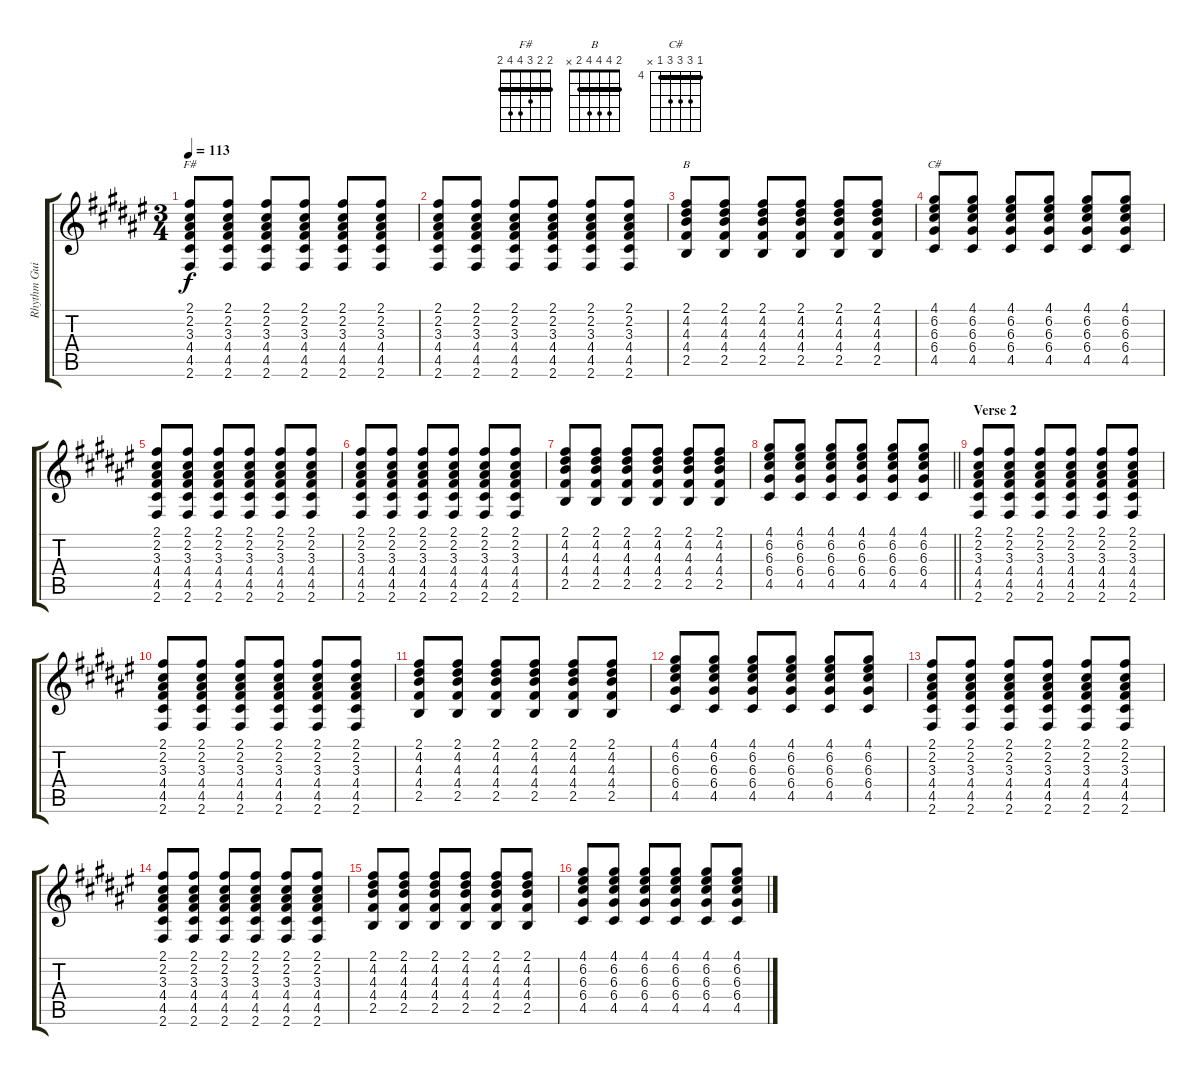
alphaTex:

\track ("Rhythm Guitar" "Rhythm Gui") {instrument acousticguitarsteel}
\staff {score tabs}
\tuning (E4 B3 G3 D3 A2 E2) {hide}
\chord ("F#" 2 2 3 4 4 2) {barre 2}
\chord ("B" 2 4 4 4 2 x) {barre 2}
\chord ("C#" 4 6 6 6 4 x) {firstfret 4 barre 4}
\ts (3 4)
\tempo 113
\clef g2
\ks f#
(2.1 2.2 3.3 4.4 4.5 2.6).8{ch "F#" dy f} (2.1 2.2 3.3 4.4 4.5 2.6).8 (2.1 2.2 3.3 4.4 4.5 2.6).8 (2.1 2.2 3.3 4.4 4.5 2.6).8 (2.1 2.2 3.3 4.4 4.5 2.6).8 (2.1 2.2 3.3 4.4 4.5 2.6).8 |
(2.1 2.2 3.3 4.4 4.5 2.6).8 (2.1 2.2 3.3 4.4 4.5 2.6).8 (2.1 2.2 3.3 4.4 4.5 2.6).8 (2.1 2.2 3.3 4.4 4.5 2.6).8 (2.1 2.2 3.3 4.4 4.5 2.6).8 (2.1 2.2 3.3 4.4 4.5 2.6).8 |
(2.1 4.2 4.3 4.4 2.5).8{ch "B"} (2.1 4.2 4.3 4.4 2.5).8 (2.1 4.2 4.3 4.4 2.5).8 (2.1 4.2 4.3 4.4 2.5).8 (2.1 4.2 4.3 4.4 2.5).8 (2.1 4.2 4.3 4.4 2.5).8 |
(4.1 6.2 6.3 6.4 4.5).8{ch "C#"} (4.1 6.2 6.3 6.4 4.5).8 (4.1 6.2 6.3 6.4 4.5).8 (4.1 6.2 6.3 6.4 4.5).8 (4.1 6.2 6.3 6.4 4.5).8 (4.1 6.2 6.3 6.4 4.5).8 |
(2.1 2.2 3.3 4.4 4.5 2.6).8 (2.1 2.2 3.3 4.4 4.5 2.6).8 (2.1 2.2 3.3 4.4 4.5 2.6).8 (2.1 2.2 3.3 4.4 4.5 2.6).8 (2.1 2.2 3.3 4.4 4.5 2.6).8 (2.1 2.2 3.3 4.4 4.5 2.6).8 |
(2.1 2.2 3.3 4.4 4.5 2.6).8 (2.1 2.2 3.3 4.4 4.5 2.6).8 (2.1 2.2 3.3 4.4 4.5 2.6).8 (2.1 2.2 3.3 4.4 4.5 2.6).8 (2.1 2.2 3.3 4.4 4.5 2.6).8 (2.1 2.2 3.3 4.4 4.5 2.6).8 |
(2.1 4.2 4.3 4.4 2.5).8 (2.1 4.2 4.3 4.4 2.5).8 (2.1 4.2 4.3 4.4 2.5).8 (2.1 4.2 4.3 4.4 2.5).8 (2.1 4.2 4.3 4.4 2.5).8 (2.1 4.2 4.3 4.4 2.5).8 |
\barLineRight lightlight
(4.1 6.2 6.3 6.4 4.5).8 (4.1 6.2 6.3 6.4 4.5).8 (4.1 6.2 6.3 6.4 4.5).8 (4.1 6.2 6.3 6.4 4.5).8 (4.1 6.2 6.3 6.4 4.5).8 (4.1 6.2 6.3 6.4 4.5).8 |
\section ("" "Verse 2")
(2.1 2.2 3.3 4.4 4.5 2.6).8 (2.1 2.2 3.3 4.4 4.5 2.6).8 (2.1 2.2 3.3 4.4 4.5 2.6).8 (2.1 2.2 3.3 4.4 4.5 2.6).8 (2.1 2.2 3.3 4.4 4.5 2.6).8 (2.1 2.2 3.3 4.4 4.5 2.6).8 |
(2.1 2.2 3.3 4.4 4.5 2.6).8 (2.1 2.2 3.3 4.4 4.5 2.6).8 (2.1 2.2 3.3 4.4 4.5 2.6).8 (2.1 2.2 3.3 4.4 4.5 2.6).8 (2.1 2.2 3.3 4.4 4.5 2.6).8 (2.1 2.2 3.3 4.4 4.5 2.6).8 |
(2.1 4.2 4.3 4.4 2.5).8 (2.1 4.2 4.3 4.4 2.5).8 (2.1 4.2 4.3 4.4 2.5).8 (2.1 4.2 4.3 4.4 2.5).8 (2.1 4.2 4.3 4.4 2.5).8 (2.1 4.2 4.3 4.4 2.5).8 |
(4.1 6.2 6.3 6.4 4.5).8 (4.1 6.2 6.3 6.4 4.5).8 (4.1 6.2 6.3 6.4 4.5).8 (4.1 6.2 6.3 6.4 4.5).8 (4.1 6.2 6.3 6.4 4.5).8 (4.1 6.2 6.3 6.4 4.5).8 |
(2.1 2.2 3.3 4.4 4.5 2.6).8 (2.1 2.2 3.3 4.4 4.5 2.6).8 (2.1 2.2 3.3 4.4 4.5 2.6).8 (2.1 2.2 3.3 4.4 4.5 2.6).8 (2.1 2.2 3.3 4.4 4.5 2.6).8 (2.1 2.2 3.3 4.4 4.5 2.6).8 |
(2.1 2.2 3.3 4.4 4.5 2.6).8 (2.1 2.2 3.3 4.4 4.5 2.6).8 (2.1 2.2 3.3 4.4 4.5 2.6).8 (2.1 2.2 3.3 4.4 4.5 2.6).8 (2.1 2.2 3.3 4.4 4.5 2.6).8 (2.1 2.2 3.3 4.4 4.5 2.6).8 |
(2.1 4.2 4.3 4.4 2.5).8 (2.1 4.2 4.3 4.4 2.5).8 (2.1 4.2 4.3 4.4 2.5).8 (2.1 4.2 4.3 4.4 2.5).8 (2.1 4.2 4.3 4.4 2.5).8 (2.1 4.2 4.3 4.4 2.5).8 |
(4.1 6.2 6.3 6.4 4.5).8 (4.1 6.2 6.3 6.4 4.5).8 (4.1 6.2 6.3 6.4 4.5).8 (4.1 6.2 6.3 6.4 4.5).8 (4.1 6.2 6.3 6.4 4.5).8 (4.1 6.2 6.3 6.4 4.5).8
